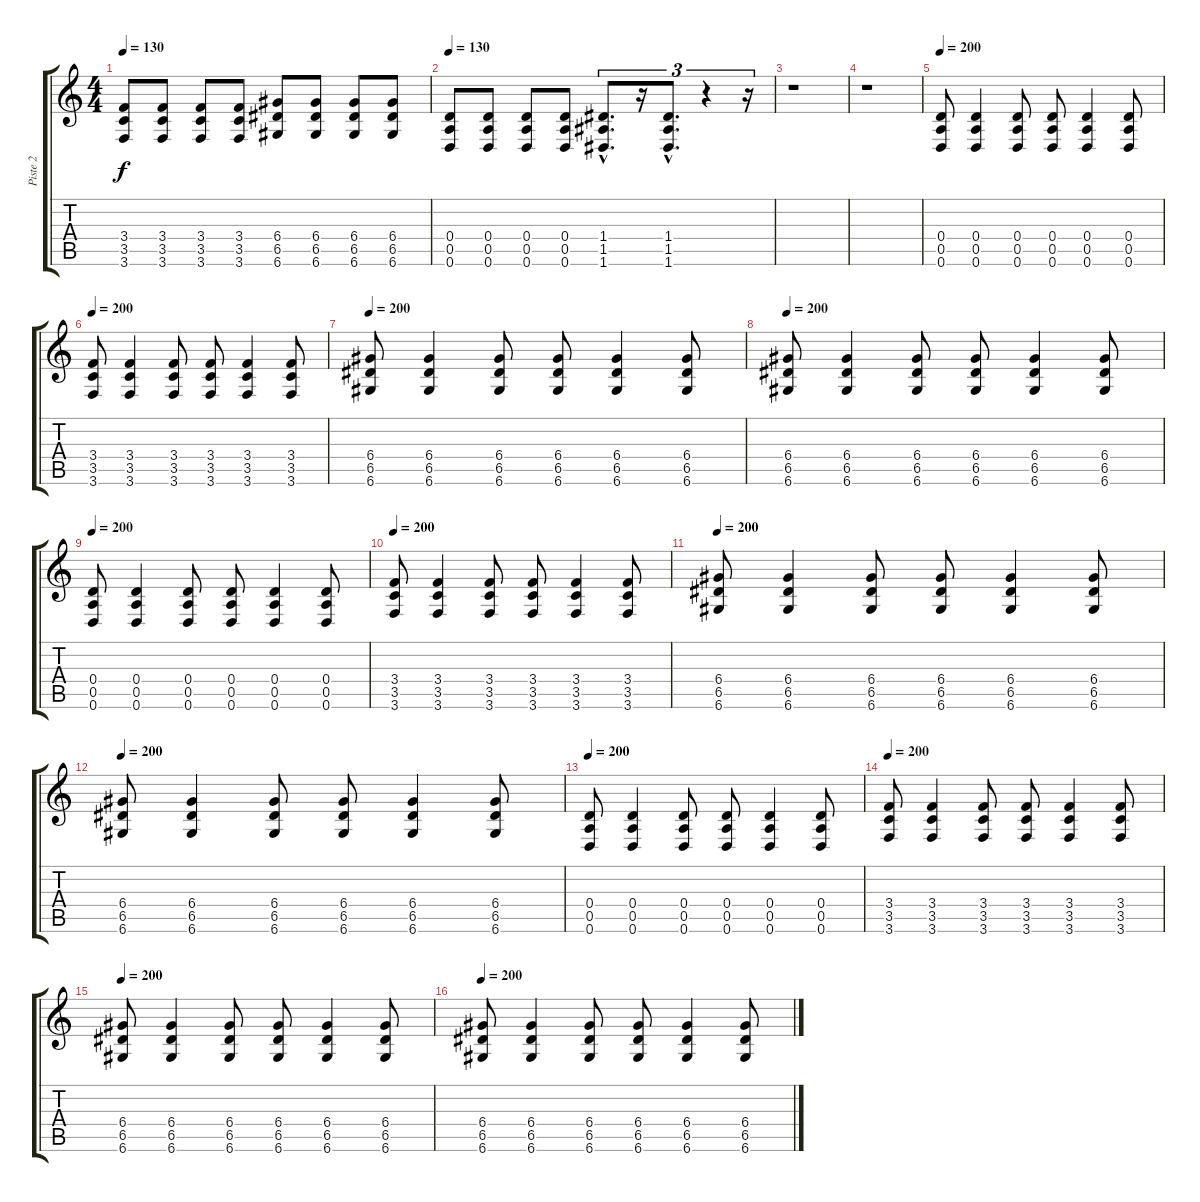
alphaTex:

\track ("Piste 2" "Piste 2") {instrument overdrivenguitar}
\staff {score tabs}
\tuning (E4 B3 G3 D3 A2 D2) {hide}
\ts (4 4)
\tempo 130
\clef g2
\ks c
(3.4 3.5 3.6).8{dy f} (3.4 3.5 3.6).8 (3.4 3.5 3.6).8 (3.4 3.5 3.6).8 (6.4 6.5 6.6).8 (6.4 6.5 6.6).8 (6.4 6.5 6.6).8 (6.4 6.5 6.6).8 |
\tempo 130
(0.4 0.5 0.6).8 (0.4 0.5 0.6).8 (0.4 0.5 0.6).8 (0.4 0.5 0.6).8 (1.4{hac} 1.5{hac} 1.6{hac}).8{d tu (3 2)} r.16{tu (3 2)} (1.4{hac} 1.5{hac} 1.6{hac}).8{d tu (3 2)} r.4{tu (3 2)} r.16{tu (3 2)} |
r.1 |
r.1 |
\tempo 200
(0.4 0.5 0.6).8 (0.4 0.5 0.6).4 (0.4 0.5 0.6).8 (0.4 0.5 0.6).8 (0.4 0.5 0.6).4 (0.4 0.5 0.6).8 |
\tempo 200
(3.4 3.5 3.6).8 (3.4 3.5 3.6).4 (3.4 3.5 3.6).8 (3.4 3.5 3.6).8 (3.4 3.5 3.6).4 (3.4 3.5 3.6).8 |
\tempo 200
(6.4 6.5 6.6).8 (6.4 6.5 6.6).4 (6.4 6.5 6.6).8 (6.4 6.5 6.6).8 (6.4 6.5 6.6).4 (6.4 6.5 6.6).8 |
\tempo 200
(6.4 6.5 6.6).8 (6.4 6.5 6.6).4 (6.4 6.5 6.6).8 (6.4 6.5 6.6).8 (6.4 6.5 6.6).4 (6.4 6.5 6.6).8 |
\tempo 200
(0.4 0.5 0.6).8 (0.4 0.5 0.6).4 (0.4 0.5 0.6).8 (0.4 0.5 0.6).8 (0.4 0.5 0.6).4 (0.4 0.5 0.6).8 |
\tempo 200
(3.4 3.5 3.6).8 (3.4 3.5 3.6).4 (3.4 3.5 3.6).8 (3.4 3.5 3.6).8 (3.4 3.5 3.6).4 (3.4 3.5 3.6).8 |
\tempo 200
(6.4 6.5 6.6).8 (6.4 6.5 6.6).4 (6.4 6.5 6.6).8 (6.4 6.5 6.6).8 (6.4 6.5 6.6).4 (6.4 6.5 6.6).8 |
\tempo 200
(6.4 6.5 6.6).8 (6.4 6.5 6.6).4 (6.4 6.5 6.6).8 (6.4 6.5 6.6).8 (6.4 6.5 6.6).4 (6.4 6.5 6.6).8 |
\tempo 200
(0.4 0.5 0.6).8 (0.4 0.5 0.6).4 (0.4 0.5 0.6).8 (0.4 0.5 0.6).8 (0.4 0.5 0.6).4 (0.4 0.5 0.6).8 |
\tempo 200
(3.4 3.5 3.6).8 (3.4 3.5 3.6).4 (3.4 3.5 3.6).8 (3.4 3.5 3.6).8 (3.4 3.5 3.6).4 (3.4 3.5 3.6).8 |
\tempo 200
(6.4 6.5 6.6).8 (6.4 6.5 6.6).4 (6.4 6.5 6.6).8 (6.4 6.5 6.6).8 (6.4 6.5 6.6).4 (6.4 6.5 6.6).8 |
\tempo 200
(6.4 6.5 6.6).8 (6.4 6.5 6.6).4 (6.4 6.5 6.6).8 (6.4 6.5 6.6).8 (6.4 6.5 6.6).4 (6.4 6.5 6.6).8
